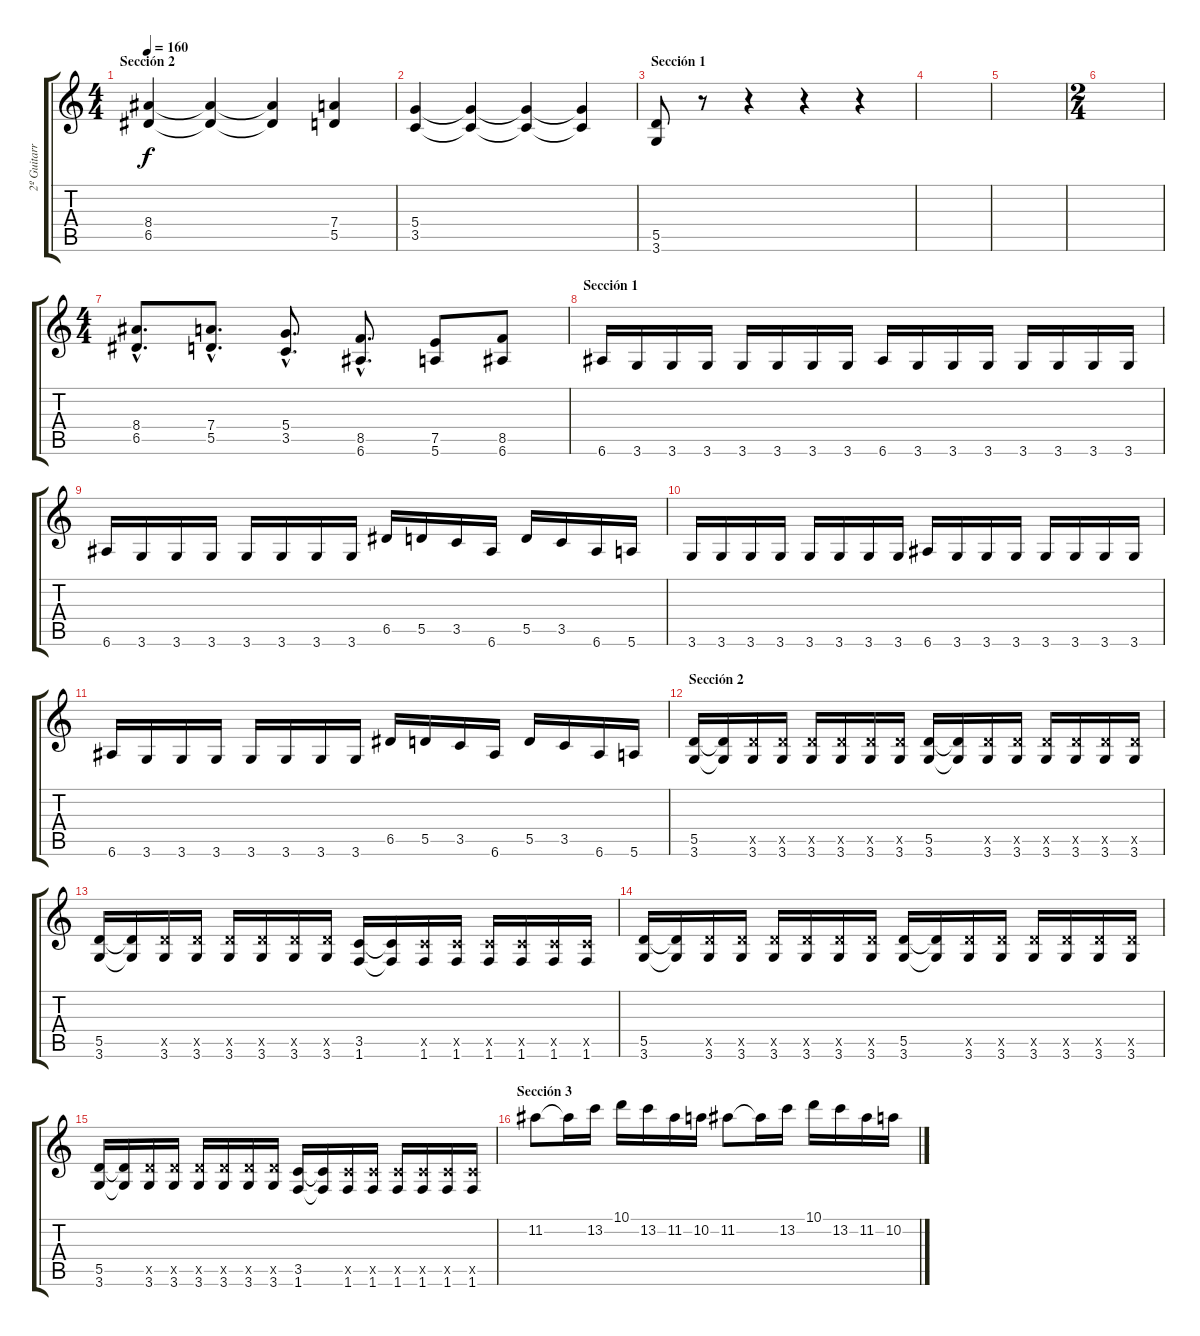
\track ("2º Guitarra" "2º Guitarr") {instrument overdrivenguitar}
\staff {score tabs}
\tuning (E4 B3 G3 D3 A2 E2) {hide}
\ts (4 4)
\section ("" "Sección 2")
\tempo 160
\clef g2
\ks c
(8.4 6.5).4{dy f instrument overdrivenguitar} (8.4{t} 6.5{t}).4 (8.4{t} 6.5{t}).4 (7.4 5.5).4 |
(5.4 3.5).4 (5.4{t} 3.5{t}).4 (5.4{t} 3.5{t}).4 (5.4{t} 3.5{t}).4 |
\section ("" "Sección 1")
(5.5 3.6).8 r.8 r.4 r.4 r.4 |
|
|
\ts (2 4)
|
\ts (4 4)
(8.4{hac} 6.5{hac}).8{d} (7.4{hac} 5.5{hac}).8{d} (5.4{hac} 3.5{hac}).8{d} (8.5{hac} 6.6{hac}).8{d} (7.5 5.6).8 (8.5 6.6).8 |
\section ("" "Sección 1")
6.6.16 3.6.16 3.6.16 3.6.16 3.6.16 3.6.16 3.6.16 3.6.16 6.6.16 3.6.16 3.6.16 3.6.16 3.6.16 3.6.16 3.6.16 3.6.16 |
6.6.16 3.6.16 3.6.16 3.6.16 3.6.16 3.6.16 3.6.16 3.6.16 6.5.16 5.5.16 3.5.16 6.6.16 5.5.16 3.5.16 6.6.16 5.6.16 |
3.6.16 3.6.16 3.6.16 3.6.16 3.6.16 3.6.16 3.6.16 3.6.16 6.6.16 3.6.16 3.6.16 3.6.16 3.6.16 3.6.16 3.6.16 3.6.16 |
6.6.16 3.6.16 3.6.16 3.6.16 3.6.16 3.6.16 3.6.16 3.6.16 6.5.16 5.5.16 3.5.16 6.6.16 5.5.16 3.5.16 6.6.16 5.6.16 |
\section ("" "Sección 2")
(5.5 3.6).16 (5.5{t} 3.6{t}).16 (5.5{x} 3.6).16 (5.5{x} 3.6).16 (5.5{x} 3.6).16 (5.5{x} 3.6).16 (5.5{x} 3.6).16 (5.5{x} 3.6).16 (5.5 3.6).16 (5.5{t} 3.6{t}).16 (5.5{x} 3.6).16 (5.5{x} 3.6).16 (5.5{x} 3.6).16 (5.5{x} 3.6).16 (5.5{x} 3.6).16 (5.5{x} 3.6).16 |
(5.5 3.6).16 (5.5{t} 3.6{t}).16 (5.5{x} 3.6).16 (5.5{x} 3.6).16 (5.5{x} 3.6).16 (5.5{x} 3.6).16 (5.5{x} 3.6).16 (5.5{x} 3.6).16 (3.5 1.6).16 (3.5{t} 1.6{t}).16 (3.5{x} 1.6).16 (3.5{x} 1.6).16 (3.5{x} 1.6).16 (3.5{x} 1.6).16 (3.5{x} 1.6).16 (3.5{x} 1.6).16 |
(5.5 3.6).16 (5.5{t} 3.6{t}).16 (5.5{x} 3.6).16 (5.5{x} 3.6).16 (5.5{x} 3.6).16 (5.5{x} 3.6).16 (5.5{x} 3.6).16 (5.5{x} 3.6).16 (5.5 3.6).16 (5.5{t} 3.6{t}).16 (5.5{x} 3.6).16 (5.5{x} 3.6).16 (5.5{x} 3.6).16 (5.5{x} 3.6).16 (5.5{x} 3.6).16 (5.5{x} 3.6).16 |
(5.5 3.6).16 (5.5{t} 3.6{t}).16 (5.5{x} 3.6).16 (5.5{x} 3.6).16 (5.5{x} 3.6).16 (5.5{x} 3.6).16 (5.5{x} 3.6).16 (5.5{x} 3.6).16 (3.5 1.6).16 (3.5{t} 1.6{t}).16 (3.5{x} 1.6).16 (3.5{x} 1.6).16 (3.5{x} 1.6).16 (3.5{x} 1.6).16 (3.5{x} 1.6).16 (3.5{x} 1.6).16 |
\section ("" "Sección 3")
11.2.8 11.2{t}.16 13.2.16 10.1.16 13.2.16 11.2.16 10.2.16 11.2.8 11.2{t}.16 13.2.16 10.1.16 13.2.16 11.2.16 10.2.16
